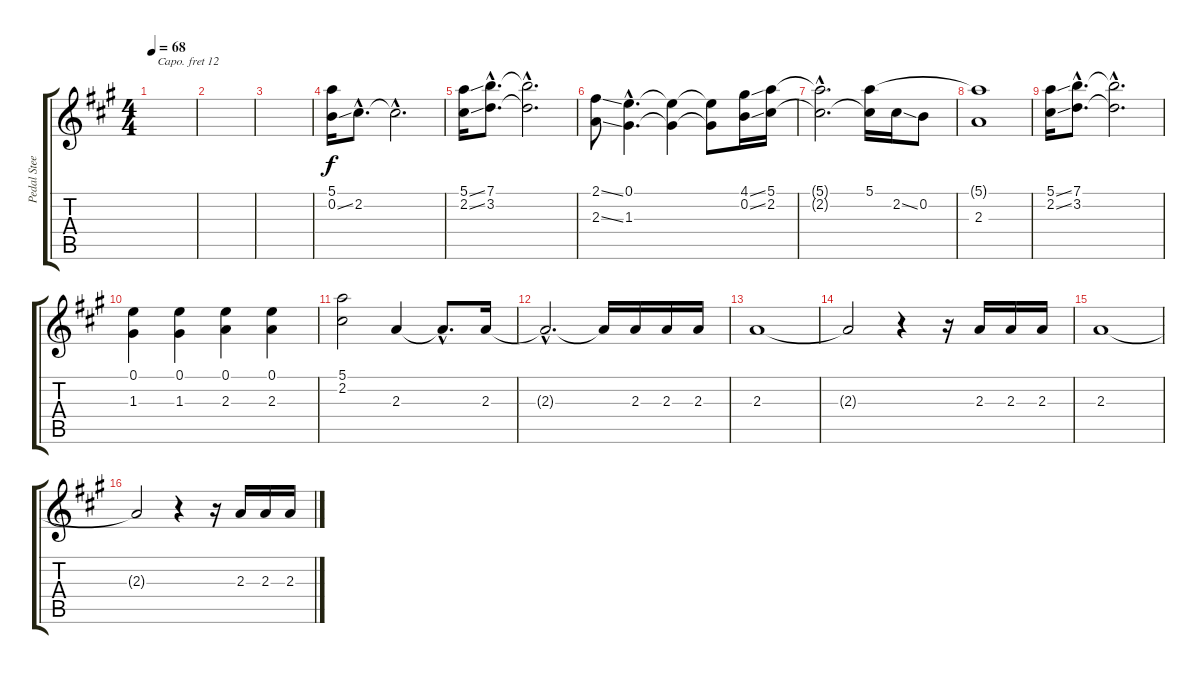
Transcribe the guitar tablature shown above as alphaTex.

\track ("Pedal Steel Gtr." "Pedal Stee") {instrument viola}
\staff {score tabs}
\capo 12
\tuning (E4 B3 G3 D3 A2 E2) {hide}
\ts (4 4)
\tempo 68
\clef g2
\ks a
|
|
|
(5.1 0.2{ss}).16 2.2{hac}.8{d} 2.2{hac t}.2{d} |
(5.1{ss} 2.2{ss}).16 (7.1{hac} 3.2{hac}).8{d} (7.1{hac t} 3.2{hac t}).2{d} |
(2.1{ss} 2.3{ss}).8 (0.1{hac} 1.3{hac}).4{d} (0.1{t} 1.3{t}).4 (0.1{t} 1.3{t}).8 (4.1{ss} 0.2{ss}).16 (5.1 2.2).16 |
(5.1{hac t} 2.2{hac t}).2{d} (5.1 2.2{t}).16 2.2{ss}.16 0.2.8 |
(5.1{t} 2.3).1 |
(5.1{ss} 2.2{ss}).16 (7.1{hac} 3.2{hac}).8{d} (7.1{hac t} 3.2{hac t}).2{d} |
(0.1 1.3).4 (0.1 1.3).4 (0.1 2.3).4 (0.1 2.3).4 |
(5.1 2.2).2 2.3.4 2.3{hac t}.8{d} 2.3.16 |
2.3{hac t}.2{d} 2.3{t}.16 2.3.16 2.3.16 2.3.16 |
2.3.1 |
2.3{t}.2 r.4 r.16 2.3.16 2.3.16 2.3.16 |
2.3.1 |
2.3{t}.2 r.4 r.16 2.3.16 2.3.16 2.3.16
